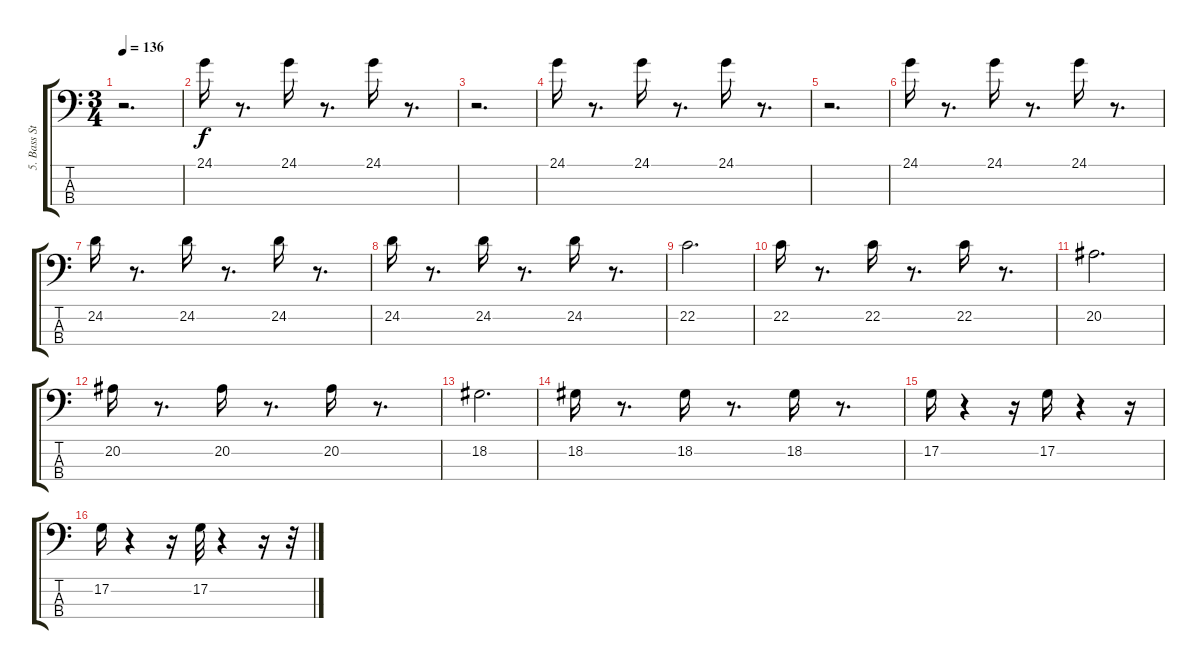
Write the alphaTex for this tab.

\track ("5. Bass Strings" "5. Bass St") {instrument stringensemble1}
\staff {score tabs}
\tuning (G2 D2 A1 E1) {hide}
\ts (3 4)
\tempo 136
\clef f4
\ks c
r.2{d dy f} |
24.1.16 r.8{d} 24.1.16 r.8{d} 24.1.16 r.8{d} |
r.2{d} |
24.1.16 r.8{d} 24.1.16 r.8{d} 24.1.16 r.8{d} |
r.2{d} |
24.1.16 r.8{d} 24.1.16 r.8{d} 24.1.16 r.8{d} |
24.2.16 r.8{d} 24.2.16 r.8{d} 24.2.16 r.8{d} |
24.2.16 r.8{d} 24.2.16 r.8{d} 24.2.16 r.8{d} |
22.2.2{d} |
22.2.16 r.8{d} 22.2.16 r.8{d} 22.2.16 r.8{d} |
20.2.2{d} |
20.2.16 r.8{d} 20.2.16 r.8{d} 20.2.16 r.8{d} |
18.2.2{d} |
18.2.16 r.8{d} 18.2.16 r.8{d} 18.2.16 r.8{d} |
17.2.16 r.4 r.16 17.2.16 r.4 r.16 |
17.2.16 r.4 r.16 17.2.32 r.4 r.16 r.32
